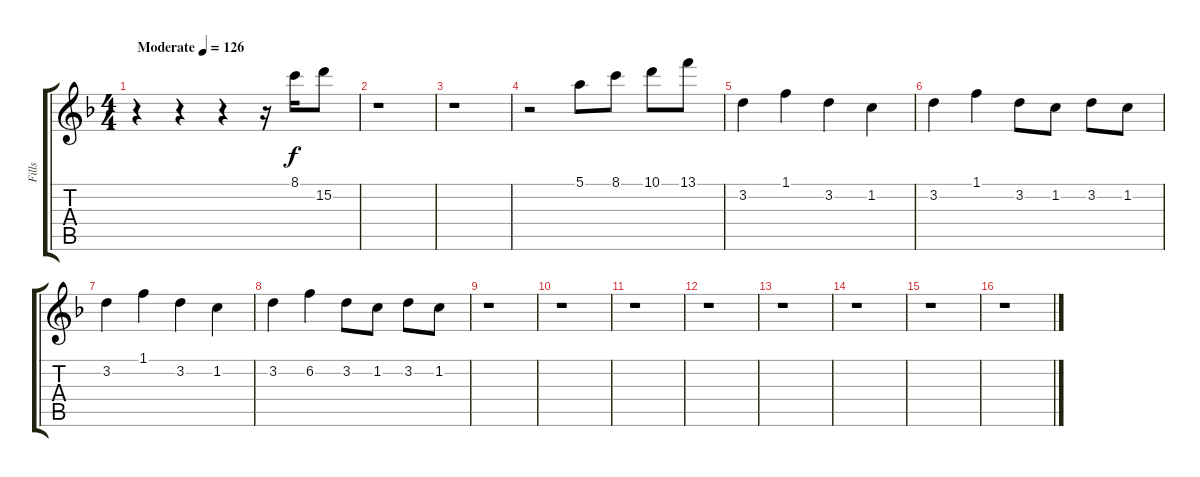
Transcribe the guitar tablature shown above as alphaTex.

\track ("Fills" "Fills") {instrument acousticguitarsteel}
\staff {score tabs}
\tuning (E4 B3 G3 D3 A2 E2) {hide}
\ts (4 4)
\tempo (126 "Moderate")
\clef g2
\ks dminor
r.4{dy f instrument acousticguitarsteel} r.4 r.4 r.16 8.1.16 15.2.8 |
r.1 |
r.1 |
r.2 5.1.8 8.1.8 10.1.8 13.1.8 |
3.2.4 1.1.4 3.2.4 1.2.4 |
3.2.4 1.1.4 3.2.8 1.2.8 3.2.8 1.2.8 |
3.2.4 1.1.4 3.2.4 1.2.4 |
3.2.4 6.2.4 3.2.8 1.2.8 3.2.8 1.2.8 |
r.1 |
r.1 |
r.1 |
r.1 |
r.1 |
r.1 |
r.1 |
r.1
